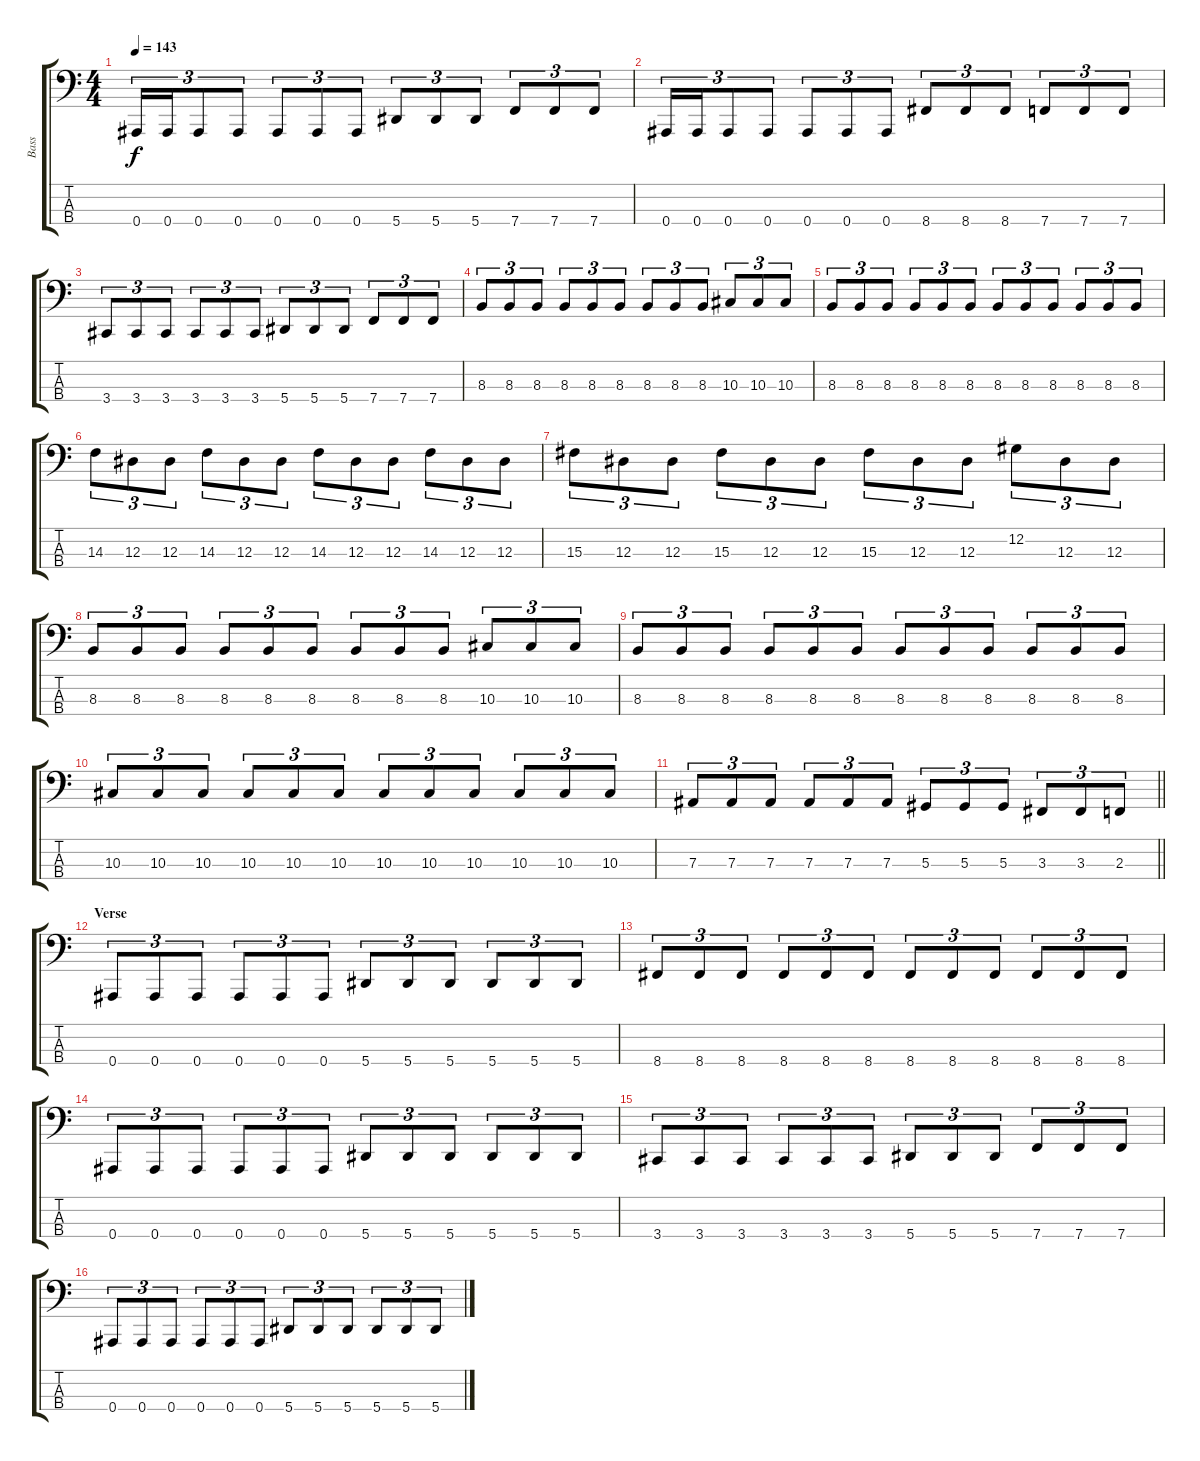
\track ("Bass" "Bass") {instrument electricbassfinger}
\staff {score tabs}
\tuning (Db2 Ab1 Eb1 Bb0) {hide}
\ts (4 4)
\tempo 143
\clef f4
\ks c
0.4.16{tu (3 2) dy f} 0.4.16{tu (3 2)} 0.4.8{tu (3 2)} 0.4.8{tu (3 2)} 0.4.8{tu (3 2)} 0.4.8{tu (3 2)} 0.4.8{tu (3 2)} 5.4.8{tu (3 2)} 5.4.8{tu (3 2)} 5.4.8{tu (3 2)} 7.4.8{tu (3 2)} 7.4.8{tu (3 2)} 7.4.8{tu (3 2)} |
0.4.16{tu (3 2)} 0.4.16{tu (3 2)} 0.4.8{tu (3 2)} 0.4.8{tu (3 2)} 0.4.8{tu (3 2)} 0.4.8{tu (3 2)} 0.4.8{tu (3 2)} 8.4.8{tu (3 2)} 8.4.8{tu (3 2)} 8.4.8{tu (3 2)} 7.4.8{tu (3 2)} 7.4.8{tu (3 2)} 7.4.8{tu (3 2)} |
3.4.8{tu (3 2)} 3.4.8{tu (3 2)} 3.4.8{tu (3 2)} 3.4.8{tu (3 2)} 3.4.8{tu (3 2)} 3.4.8{tu (3 2)} 5.4.8{tu (3 2)} 5.4.8{tu (3 2)} 5.4.8{tu (3 2)} 7.4.8{tu (3 2)} 7.4.8{tu (3 2)} 7.4.8{tu (3 2)} |
8.3.8{tu (3 2)} 8.3.8{tu (3 2)} 8.3.8{tu (3 2)} 8.3.8{tu (3 2)} 8.3.8{tu (3 2)} 8.3.8{tu (3 2)} 8.3.8{tu (3 2)} 8.3.8{tu (3 2)} 8.3.8{tu (3 2)} 10.3.8{tu (3 2)} 10.3.8{tu (3 2)} 10.3.8{tu (3 2)} |
8.3.8{tu (3 2)} 8.3.8{tu (3 2)} 8.3.8{tu (3 2)} 8.3.8{tu (3 2)} 8.3.8{tu (3 2)} 8.3.8{tu (3 2)} 8.3.8{tu (3 2)} 8.3.8{tu (3 2)} 8.3.8{tu (3 2)} 8.3.8{tu (3 2)} 8.3.8{tu (3 2)} 8.3.8{tu (3 2)} |
14.3.8{tu (3 2)} 12.3.8{tu (3 2)} 12.3.8{tu (3 2)} 14.3.8{tu (3 2)} 12.3.8{tu (3 2)} 12.3.8{tu (3 2)} 14.3.8{tu (3 2)} 12.3.8{tu (3 2)} 12.3.8{tu (3 2)} 14.3.8{tu (3 2)} 12.3.8{tu (3 2)} 12.3.8{tu (3 2)} |
15.3.8{tu (3 2)} 12.3.8{tu (3 2)} 12.3.8{tu (3 2)} 15.3.8{tu (3 2)} 12.3.8{tu (3 2)} 12.3.8{tu (3 2)} 15.3.8{tu (3 2)} 12.3.8{tu (3 2)} 12.3.8{tu (3 2)} 12.2.8{tu (3 2)} 12.3.8{tu (3 2)} 12.3.8{tu (3 2)} |
8.3.8{tu (3 2)} 8.3.8{tu (3 2)} 8.3.8{tu (3 2)} 8.3.8{tu (3 2)} 8.3.8{tu (3 2)} 8.3.8{tu (3 2)} 8.3.8{tu (3 2)} 8.3.8{tu (3 2)} 8.3.8{tu (3 2)} 10.3.8{tu (3 2)} 10.3.8{tu (3 2)} 10.3.8{tu (3 2)} |
8.3.8{tu (3 2)} 8.3.8{tu (3 2)} 8.3.8{tu (3 2)} 8.3.8{tu (3 2)} 8.3.8{tu (3 2)} 8.3.8{tu (3 2)} 8.3.8{tu (3 2)} 8.3.8{tu (3 2)} 8.3.8{tu (3 2)} 8.3.8{tu (3 2)} 8.3.8{tu (3 2)} 8.3.8{tu (3 2)} |
10.3.8{tu (3 2)} 10.3.8{tu (3 2)} 10.3.8{tu (3 2)} 10.3.8{tu (3 2)} 10.3.8{tu (3 2)} 10.3.8{tu (3 2)} 10.3.8{tu (3 2)} 10.3.8{tu (3 2)} 10.3.8{tu (3 2)} 10.3.8{tu (3 2)} 10.3.8{tu (3 2)} 10.3.8{tu (3 2)} |
\barLineRight lightlight
7.3.8{tu (3 2)} 7.3.8{tu (3 2)} 7.3.8{tu (3 2)} 7.3.8{tu (3 2)} 7.3.8{tu (3 2)} 7.3.8{tu (3 2)} 5.3.8{tu (3 2)} 5.3.8{tu (3 2)} 5.3.8{tu (3 2)} 3.3.8{tu (3 2)} 3.3.8{tu (3 2)} 2.3.8{tu (3 2)} |
\section ("" "Verse")
0.4.8{tu (3 2)} 0.4.8{tu (3 2)} 0.4.8{tu (3 2)} 0.4.8{tu (3 2)} 0.4.8{tu (3 2)} 0.4.8{tu (3 2)} 5.4.8{tu (3 2)} 5.4.8{tu (3 2)} 5.4.8{tu (3 2)} 5.4.8{tu (3 2)} 5.4.8{tu (3 2)} 5.4.8{tu (3 2)} |
8.4.8{tu (3 2)} 8.4.8{tu (3 2)} 8.4.8{tu (3 2)} 8.4.8{tu (3 2)} 8.4.8{tu (3 2)} 8.4.8{tu (3 2)} 8.4.8{tu (3 2)} 8.4.8{tu (3 2)} 8.4.8{tu (3 2)} 8.4.8{tu (3 2)} 8.4.8{tu (3 2)} 8.4.8{tu (3 2)} |
0.4.8{tu (3 2)} 0.4.8{tu (3 2)} 0.4.8{tu (3 2)} 0.4.8{tu (3 2)} 0.4.8{tu (3 2)} 0.4.8{tu (3 2)} 5.4.8{tu (3 2)} 5.4.8{tu (3 2)} 5.4.8{tu (3 2)} 5.4.8{tu (3 2)} 5.4.8{tu (3 2)} 5.4.8{tu (3 2)} |
3.4.8{tu (3 2)} 3.4.8{tu (3 2)} 3.4.8{tu (3 2)} 3.4.8{tu (3 2)} 3.4.8{tu (3 2)} 3.4.8{tu (3 2)} 5.4.8{tu (3 2)} 5.4.8{tu (3 2)} 5.4.8{tu (3 2)} 7.4.8{tu (3 2)} 7.4.8{tu (3 2)} 7.4.8{tu (3 2)} |
0.4.8{tu (3 2)} 0.4.8{tu (3 2)} 0.4.8{tu (3 2)} 0.4.8{tu (3 2)} 0.4.8{tu (3 2)} 0.4.8{tu (3 2)} 5.4.8{tu (3 2)} 5.4.8{tu (3 2)} 5.4.8{tu (3 2)} 5.4.8{tu (3 2)} 5.4.8{tu (3 2)} 5.4.8{tu (3 2)}
